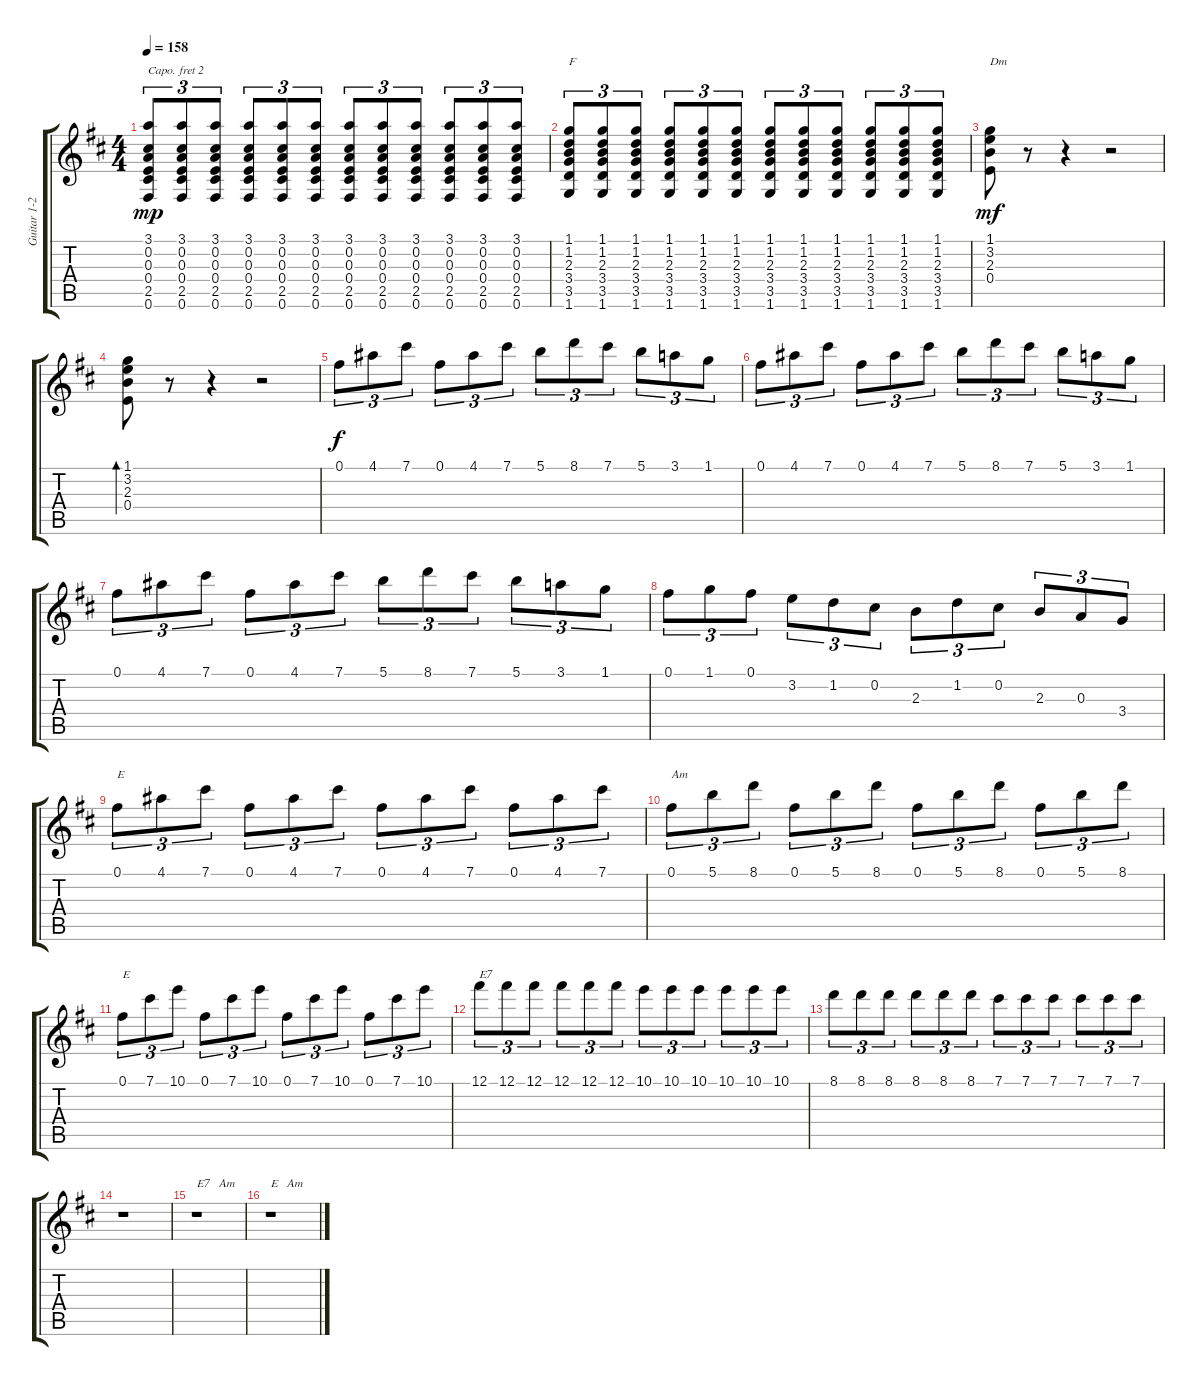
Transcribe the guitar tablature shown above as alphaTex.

\track ("Guitar 1-2" "Guitar 1-2") {instrument acousticguitarsteel}
\staff {score tabs}
\capo 2
\tuning (E4 B3 G3 D3 A2 E2) {hide}
\ts (4 4)
\tempo 158
\clef g2
\ks d
(3.1 0.2 0.3 0.4 2.5 0.6).8{tu (3 2) dy mp} (3.1 0.2 0.3 0.4 2.5 0.6).8{tu (3 2)} (3.1 0.2 0.3 0.4 2.5 0.6).8{tu (3 2)} (3.1 0.2 0.3 0.4 2.5 0.6).8{tu (3 2)} (3.1 0.2 0.3 0.4 2.5 0.6).8{tu (3 2)} (3.1 0.2 0.3 0.4 2.5 0.6).8{tu (3 2)} (3.1 0.2 0.3 0.4 2.5 0.6).8{tu (3 2)} (3.1 0.2 0.3 0.4 2.5 0.6).8{tu (3 2)} (3.1 0.2 0.3 0.4 2.5 0.6).8{tu (3 2)} (3.1 0.2 0.3 0.4 2.5 0.6).8{tu (3 2)} (3.1 0.2 0.3 0.4 2.5 0.6).8{tu (3 2)} (3.1 0.2 0.3 0.4 2.5 0.6).8{tu (3 2)} |
(1.1 1.2 2.3 3.4 3.5 1.6).8{tu (3 2) txt "F"} (1.1 1.2 2.3 3.4 3.5 1.6).8{tu (3 2)} (1.1 1.2 2.3 3.4 3.5 1.6).8{tu (3 2)} (1.1 1.2 2.3 3.4 3.5 1.6).8{tu (3 2)} (1.1 1.2 2.3 3.4 3.5 1.6).8{tu (3 2)} (1.1 1.2 2.3 3.4 3.5 1.6).8{tu (3 2)} (1.1 1.2 2.3 3.4 3.5 1.6).8{tu (3 2)} (1.1 1.2 2.3 3.4 3.5 1.6).8{tu (3 2)} (1.1 1.2 2.3 3.4 3.5 1.6).8{tu (3 2)} (1.1 1.2 2.3 3.4 3.5 1.6).8{tu (3 2)} (1.1 1.2 2.3 3.4 3.5 1.6).8{tu (3 2)} (1.1 1.2 2.3 3.4 3.5 1.6).8{tu (3 2)} |
(1.1 3.2 2.3 0.4).8{txt "Dm" dy mf} r.8 r.4 r.2 |
(1.1 3.2 2.3 0.4).8{bd 120} r.8 r.4 r.2 |
0.1.8{tu (3 2) dy f balance 13} 4.1.8{tu (3 2)} 7.1.8{tu (3 2)} 0.1.8{tu (3 2)} 4.1.8{tu (3 2)} 7.1.8{tu (3 2)} 5.1.8{tu (3 2)} 8.1.8{tu (3 2)} 7.1.8{tu (3 2)} 5.1.8{tu (3 2)} 3.1.8{tu (3 2)} 1.1.8{tu (3 2)} |
0.1.8{tu (3 2)} 4.1.8{tu (3 2)} 7.1.8{tu (3 2)} 0.1.8{tu (3 2)} 4.1.8{tu (3 2)} 7.1.8{tu (3 2)} 5.1.8{tu (3 2)} 8.1.8{tu (3 2)} 7.1.8{tu (3 2)} 5.1.8{tu (3 2)} 3.1.8{tu (3 2)} 1.1.8{tu (3 2)} |
0.1.8{tu (3 2)} 4.1.8{tu (3 2)} 7.1.8{tu (3 2)} 0.1.8{tu (3 2)} 4.1.8{tu (3 2)} 7.1.8{tu (3 2)} 5.1.8{tu (3 2)} 8.1.8{tu (3 2)} 7.1.8{tu (3 2)} 5.1.8{tu (3 2)} 3.1.8{tu (3 2)} 1.1.8{tu (3 2)} |
0.1.8{tu (3 2)} 1.1.8{tu (3 2)} 0.1.8{tu (3 2)} 3.2.8{tu (3 2)} 1.2.8{tu (3 2)} 0.2.8{tu (3 2)} 2.3.8{tu (3 2)} 1.2.8{tu (3 2)} 0.2.8{tu (3 2)} 2.3.8{tu (3 2)} 0.3.8{tu (3 2)} 3.4.8{tu (3 2)} |
0.1.8{tu (3 2) txt "E" balance 13} 4.1.8{tu (3 2)} 7.1.8{tu (3 2)} 0.1.8{tu (3 2)} 4.1.8{tu (3 2)} 7.1.8{tu (3 2)} 0.1.8{tu (3 2)} 4.1.8{tu (3 2)} 7.1.8{tu (3 2)} 0.1.8{tu (3 2)} 4.1.8{tu (3 2)} 7.1.8{tu (3 2)} |
0.1.8{tu (3 2) txt "Am"} 5.1.8{tu (3 2)} 8.1.8{tu (3 2)} 0.1.8{tu (3 2)} 5.1.8{tu (3 2)} 8.1.8{tu (3 2)} 0.1.8{tu (3 2)} 5.1.8{tu (3 2)} 8.1.8{tu (3 2)} 0.1.8{tu (3 2)} 5.1.8{tu (3 2)} 8.1.8{tu (3 2)} |
0.1.8{tu (3 2) txt "E"} 7.1.8{tu (3 2)} 10.1.8{tu (3 2)} 0.1.8{tu (3 2)} 7.1.8{tu (3 2)} 10.1.8{tu (3 2)} 0.1.8{tu (3 2)} 7.1.8{tu (3 2)} 10.1.8{tu (3 2)} 0.1.8{tu (3 2)} 7.1.8{tu (3 2)} 10.1.8{tu (3 2)} |
12.1.8{tu (3 2) txt "E7"} 12.1.8{tu (3 2)} 12.1.8{tu (3 2)} 12.1.8{tu (3 2)} 12.1.8{tu (3 2)} 12.1.8{tu (3 2)} 10.1.8{tu (3 2)} 10.1.8{tu (3 2)} 10.1.8{tu (3 2)} 10.1.8{tu (3 2)} 10.1.8{tu (3 2)} 10.1.8{tu (3 2)} |
8.1.8{tu (3 2)} 8.1.8{tu (3 2)} 8.1.8{tu (3 2)} 8.1.8{tu (3 2)} 8.1.8{tu (3 2)} 8.1.8{tu (3 2)} 7.1.8{tu (3 2)} 7.1.8{tu (3 2)} 7.1.8{tu (3 2)} 7.1.8{tu (3 2)} 7.1.8{tu (3 2)} 7.1.8{tu (3 2)} |
r.1 |
r.1{txt "E7   Am"} |
r.1{txt "E   Am"}
